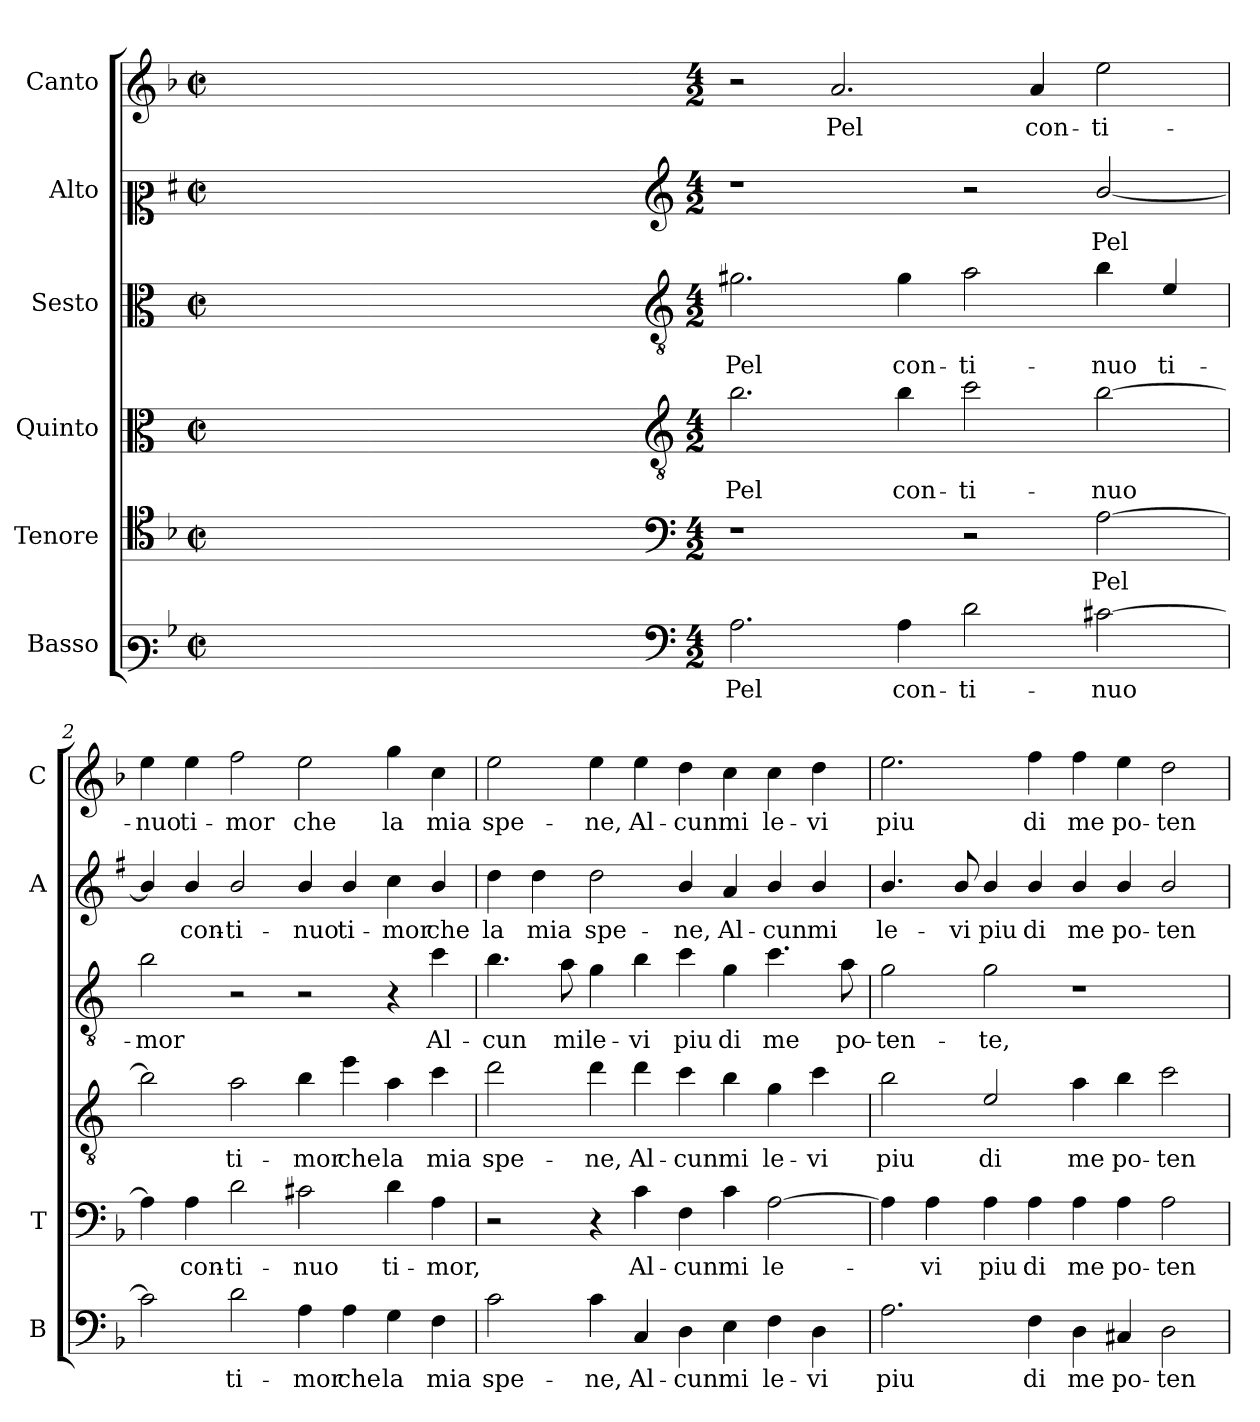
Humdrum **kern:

**kern	**text	**kern	**text	**kern	**text	**kern	**text	**kern	**text	**kern	**text
*part6	*part6	*part5	*part5	*part4	*part4	*part3	*part3	*part2	*part2	*part1	*part1
*staff6	*staff6	*staff5	*staff5	*staff4	*staff4	*staff3	*staff3	*staff2	*staff2	*staff1	*staff1
*I"Basso	*	*I"Tenore	*	*I"Quinto	*	*I"Sesto	*	*I"Alto	*	*I"Canto	*
*I'B	*	*I'T	*	*	*	*	*	*I'A	*	*I'C	*
*clefF3	*	*clefC4	*	*clefC3	*	*clefC3	*	*clefC2	*	*clefG2	*
*	*	*	*	*ITrd4c7	*	*ITrd4c7	*	*ITrd1c2	*	*	*
*k[b-]	*	*k[b-]	*	*k[b-]	*	*k[b-]	*	*k[b-]	*	*k[b-]	*
*F:	*	*F:	*	*F:	*	*F:	*	*F:	*	*F:	*
*M2/2	*	*M2/2	*	*M2/2	*	*M2/2	*	*M2/2	*	*M2/2	*
*met(c|)	*	*met(c|)	*	*met(c|)	*	*met(c|)	*	*met(c|)	*	*met(c|)	*
=	=	=	=	=	=	=	=	=	=	=	=
1ryy	.	1ryy	.	1ryy	.	1ryy	.	1ryy	.	1ryy	.
=1X-	=1X-	=1X-	=1X-	=1X-	=1X-	=1X-	=1X-	=1X-	=1X-	=1X-	=1X-
4ryy	.	4ryy	.	4ryy	.	4ryy	.	4ryy	.	4ryy	.
4ryy	.	4ryy	.	4ryy	.	4ryy	.	4ryy	.	4ryy	.
4ryy	.	4ryy	.	4ryy	.	4ryy	.	4ryy	.	4ryy	.
4ryy	.	4ryy	.	4ryy	.	4ryy	.	4ryy	.	4ryy	.
=1-	=1-	=1-	=1-	=1-	=1-	=1-	=1-	=1-	=1-	=1-	=1-
*clefF4	*	*clefF4	*	*clefGv2	*	*clefGv2	*	*clefG2	*	*	*
*M4/2	*	*M4/2	*	*M4/2	*	*M4/2	*	*M4/2	*	*M4/2	*
!	!LO:LY:b	!	!	!	!LO:LY:b	!	!LO:LY:b	!	!	!	!
2.A\	Pel	1r	.	2.e\	Pel	2.c#X\	Pel	1r	.	2r	.
!	!	!	!	!	!	!	!	!	!	!	!LO:LY:b
.	.	.	.	.	.	.	.	.	.	2.a/	Pel
!	!LO:LY:b	!	!	!	!LO:LY:b	!	!LO:LY:b	!	!	!	!
4A\	con-	.	.	4e\	con-	4c#\	con-	.	.	.	.
!	!LO:LY:b	!	!	!	!LO:LY:b	!	!LO:LY:b	!	!	!	!
2d\	-ti-	2r	.	2f\	-ti-	2d\	-ti-	2r	.	.	.
!	!	!	!	!	!	!	!	!	!	!	!LO:LY:b
.	.	.	.	.	.	.	.	.	.	4a/	con-
!	!LO:LY:b	!	!LO:LY:b	!	!LO:LY:b	!	!LO:LY:b	!	!LO:LY:b	!	!LO:LY:b
[2c#X\	-nuo	[2A\	Pel	[2e\	-nuo	4e\	-nuo	[2a/	Pel	2ee\	-ti-
!	!	!	!	!	!	!	!LO:LY:b	!	!	!	!
.	.	.	.	.	.	4A/	ti-	.	.	.	.
=2	=2	=2	=2	=2	=2	=2	=2	=2	=2	=2	=2
!	!	!	!	!	!	!	!LO:LY:b	!	!	!	!LO:LY:b
2c#\]	.	4A\]	.	2e\]	.	2e\	-mor	4a/]	.	4ee\	-nuo
!	!	!	!LO:LY:b	!	!	!	!	!	!LO:LY:b	!	!LO:LY:b
.	.	4A\	con-	.	.	.	.	4a/	con-	4ee\	ti-
!	!LO:LY:b	!	!LO:LY:b	!	!LO:LY:b	!	!	!	!LO:LY:b	!	!LO:LY:b
2d\	ti-	2d\	-ti-	2d\	ti-	2r	.	2a/	-ti-	2ff\	-mor
!	!LO:LY:b	!	!LO:LY:b	!	!LO:LY:b	!	!	!	!LO:LY:b	!	!LO:LY:b
4A\	-mor	2c#X\	-nuo	4e\	-mor	2r	.	4a/	-nuo	2ee\	che
!	!LO:LY:b	!	!	!	!LO:LY:b	!	!	!	!LO:LY:b	!	!
4A\	che	.	.	4a\	che	.	.	4a/	ti-	.	.
!	!LO:LY:b	!	!LO:LY:b	!	!LO:LY:b	!	!	!	!LO:LY:b	!	!LO:LY:b
4G\	la	4d\	ti-	4d\	la	4r	.	4b-\	-mor	4gg\	la
!	!LO:LY:b	!	!LO:LY:b	!	!LO:LY:b	!	!LO:LY:b	!	!LO:LY:b	!	!LO:LY:b
4F\	mia	4A\	-mor,	4f\	mia	4f\	Al-	4a/	che	4cc\	mia
=3	=3	=3	=3	=3	=3	=3	=3	=3	=3	=3	=3
!	!LO:LY:b	!	!	!	!LO:LY:b	!	!LO:LY:b	!	!LO:LY:b	!	!LO:LY:b
2c\	spe-	2r	.	2g\	spe-	4.e\	-cun	4cc\	la	2ee\	spe-
!	!	!	!	!	!	!	!	!	!LO:LY:b	!	!
.	.	.	.	.	.	.	.	4cc\	mia	.	.
!	!	!	!	!	!	!	!LO:LY:b	!	!	!	!
.	.	.	.	.	.	8d\	mi	.	.	.	.
!	!LO:LY:b	!	!	!	!LO:LY:b	!	!LO:LY:b	!	!LO:LY:b	!	!LO:LY:b
4c\	-ne,	4r	.	4g\	-ne,	4c\	le-	2cc\	spe-	4ee\	-ne,
!	!LO:LY:b	!	!LO:LY:b	!	!LO:LY:b	!	!LO:LY:b	!	!	!	!LO:LY:b
4C/	Al-	4c\	Al-	4g\	Al-	4e\	-vi	.	.	4ee\	Al-
!	!LO:LY:b	!	!LO:LY:b	!	!LO:LY:b	!	!LO:LY:b	!	!LO:LY:b	!	!LO:LY:b
4D\	-cun	4F\	-cun	4f\	-cun	4f\	piu	4a/	-ne,	4dd\	-cun
!	!LO:LY:b	!	!LO:LY:b	!	!LO:LY:b	!	!LO:LY:b	!	!LO:LY:b	!	!LO:LY:b
4E\	mi	4c\	mi	4e\	mi	4c\	di	4g/	Al-	4cc\	mi
!	!LO:LY:b	!	!LO:LY:b	!	!LO:LY:b	!	!LO:LY:b	!	!LO:LY:b	!	!LO:LY:b
4F\	le-	[2A\	le-	4c\	le-	4.f\	me	4a/	-cun	4cc\	le-
!	!LO:LY:b	!	!	!	!LO:LY:b	!	!	!	!LO:LY:b	!	!LO:LY:b
4D\	-vi	.	.	4f\	-vi	.	.	4a/	mi	4dd\	-vi
!	!	!	!	!	!	!	!LO:LY:b	!	!	!	!
.	.	.	.	.	.	8d\	po-	.	.	.	.
!!LO:LB:g=z
=4	=4	=4	=4	=4	=4	=4	=4	=4	=4	=4	=4
!	!LO:LY:b	!	!	!	!LO:LY:b	!	!LO:LY:b	!	!LO:LY:b	!	!LO:LY:b
2.A\	piu	4A\]	.	2e\	piu	2c\	-ten-	4.a/	le-	2.ee\	piu
!	!	!	!LO:LY:b	!	!	!	!	!	!	!	!
.	.	4A\	-vi	.	.	.	.	.	.	.	.
!	!	!	!	!	!	!	!	!	!LO:LY:b	!	!
.	.	.	.	.	.	.	.	8a/	-vi	.	.
!	!	!	!LO:LY:b	!	!LO:LY:b	!	!LO:LY:b	!	!LO:LY:b	!	!
.	.	4A\	piu	2A/	di	2c\	-te,	4a/	piu	.	.
!	!LO:LY:b	!	!LO:LY:b	!	!	!	!	!	!LO:LY:b	!	!LO:LY:b
4F\	di	4A\	di	.	.	.	.	4a/	di	4ff\	di
!	!LO:LY:b	!	!LO:LY:b	!	!LO:LY:b	!	!	!	!LO:LY:b	!	!LO:LY:b
4D\	me	4A\	me	4d\	me	1r	.	4a/	me	4ff\	me
!	!LO:LY:b	!	!LO:LY:b	!	!LO:LY:b	!	!	!	!LO:LY:b	!	!LO:LY:b
4C#X/	po-	4A\	po-	4e\	po-	.	.	4a/	po-	4ee\	po-
!	!LO:LY:b	!	!LO:LY:b	!	!LO:LY:b	!	!	!	!LO:LY:b	!	!LO:LY:b
2D\	-ten-	2A\	-ten-	2f\	-ten-	.	.	2a/	-ten-	2dd\	-ten-
=	=	=	=	=	=	=	=	=	=	=	=
*-	*-	*-	*-	*-	*-	*-	*-	*-	*-	*-	*-
